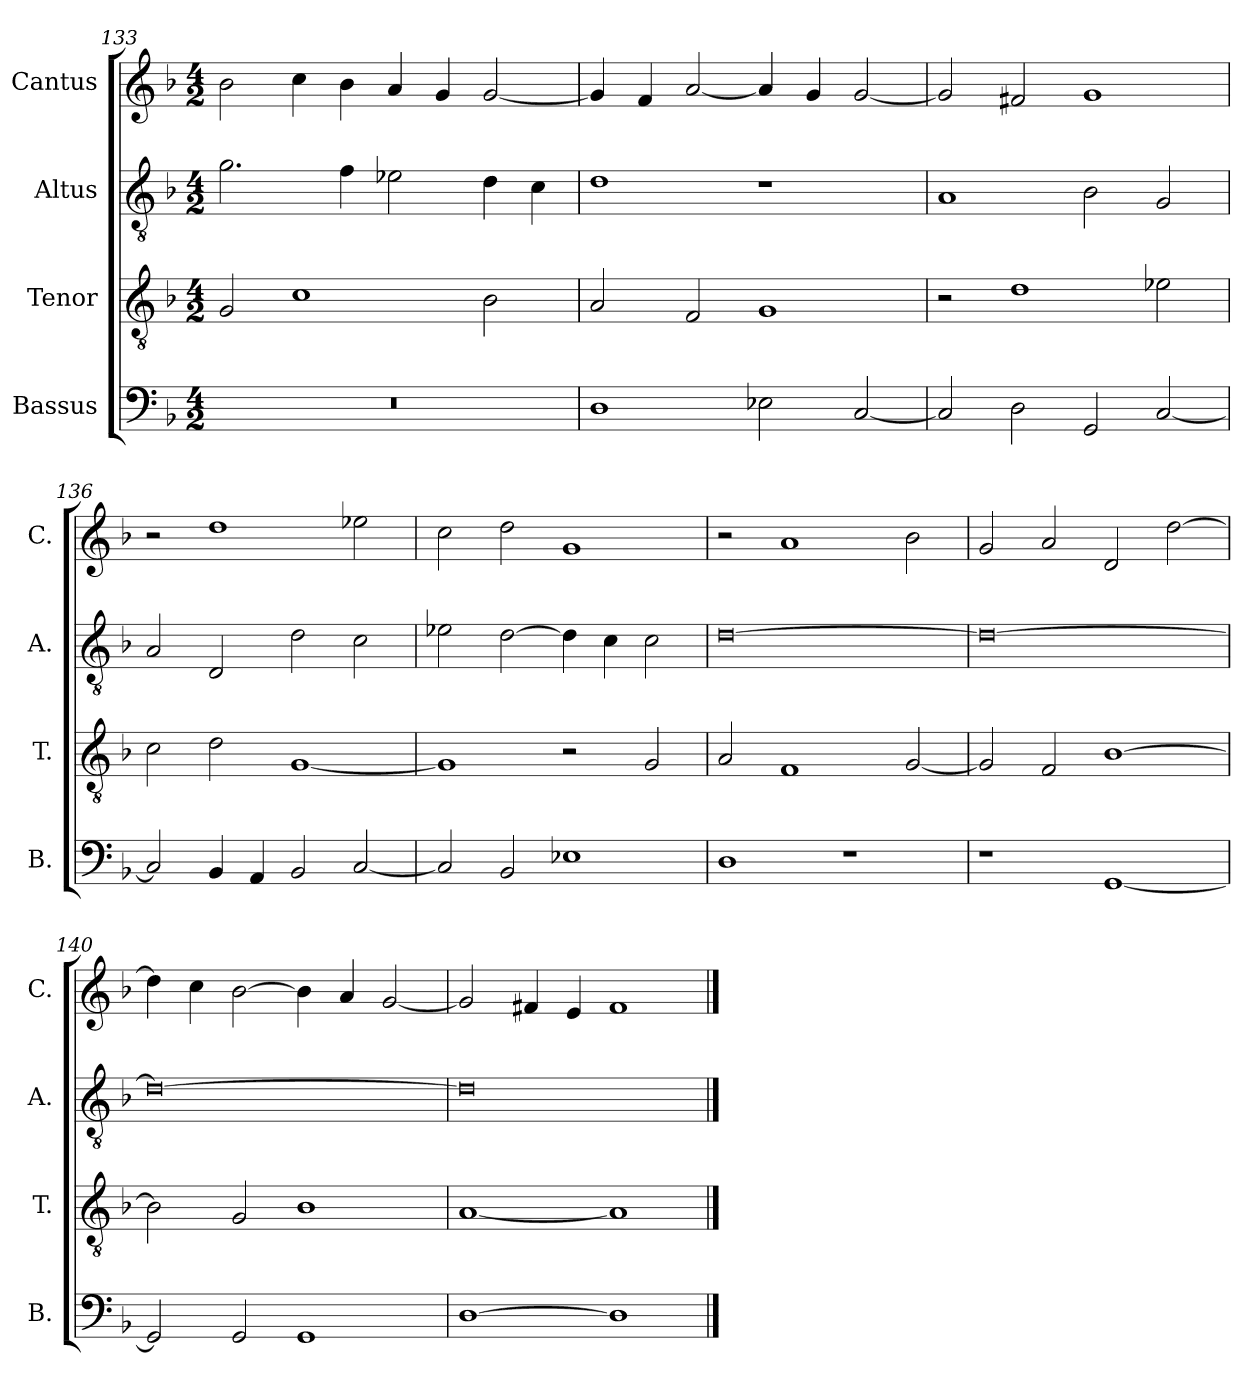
**kern	**kern	**kern	**kern
*part4	*part3	*part2	*part1
*staff4	*staff3	*staff2	*staff1
*I"Bassus	*I"Tenor	*I"Altus	*I"Cantus
*I'B.	*I'T.	*I'A.	*I'C.
*clefF4	*clefGv2	*clefGv2	*clefG2
*k[b-]	*k[b-]	*k[b-]	*k[b-]
*M4/2	*M4/2	*M4/2	*M4/2
=133	=133	=133	=133
0r	2G/	2.g\	2b-\
.	1c	.	4cc\
.	.	4f\	4b-\
.	.	2e-X\	4a/
.	.	.	4g/
.	2B-\	4d\	[2g/
.	.	4c\	.
=134	=134	=134	=134
1D	2A/	1d	4g/]
.	.	.	4f/
.	2F/	.	[2a/
2E-X\	1G	1r	4a/]
.	.	.	4g/
[2C/	.	.	[2g/
=135	=135	=135	=135
2C/]	2r	1A	2g/]
2D\	1d	.	2f#X/
2GG/	.	2B-\	1g
[2C/	2e-X\	2G/	.
!!LO:PB:g=z
=136	=136	=136	=136
2C/]	2c\	2A/	2r
4BB-/	2d\	2D/	1dd
4AA/	.	.	.
2BB-/	[1G	2d\	.
[2C/	.	2c\	2ee-X\
=137	=137	=137	=137
2C/]	1G]	2e-X\	2cc\
2BB-/	.	[2d\	2dd\
1E-X	2r	4d\]	1g
.	.	4c\	.
.	2G/	2c\	.
=138	=138	=138	=138
1D	2A/	[0d	2r
.	1F	.	1a
1r	.	.	.
.	[2G/	.	2b-\
=139	=139	=139	=139
1r	2G/]	0d_	2g/
.	2F/	.	2a/
[1GG	[1B-	.	2d/
.	.	.	[2dd\
=140	=140	=140	=140
2GG/]	2B-\]	0d_	4dd\]
.	.	.	4cc\
2GG/	2G/	.	[2b-\
1GG	1B-	.	4b-\]
.	.	.	4a/
.	.	.	[2g/
!!LO:LB:g=z
=141	=141	=141	=141
[1D	[1A	0d]	2g/]
.	.	.	4f#X/
.	.	.	4e/
1D]	1A]	.	1f#
==	==	==	==
*-	*-	*-	*-
